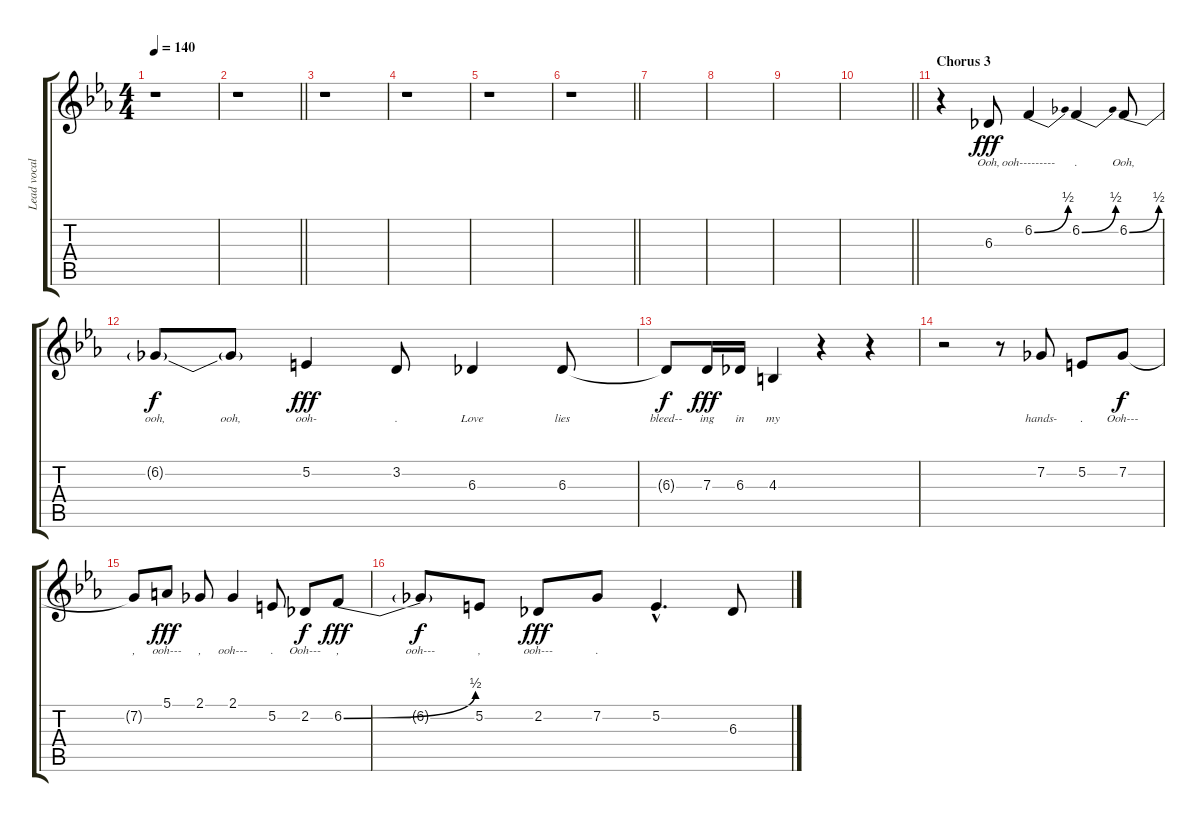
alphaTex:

\track ("Lead vocal - Elton John" "Lead vocal") {instrument altosax}
\staff {score tabs}
\tuning (E4 B3 G3 D3 A2 E2) {hide}
\ts (4 4)
\tempo 140
\clef g2
\ks cminor
r.1{dy f} |
\barLineRight lightlight
r.1 |
r.1 |
r.1 |
r.1 |
\barLineRight lightlight
r.1 |
|
|
|
\barLineRight lightlight
|
\section ("" "Chorus 3")
r.4 6.3.8{lyrics (0 "Ooh,") lyrics (1 "") lyrics (2 "") lyrics (3 "") lyrics (4 "") dy fff} 6.2{be (bend 0 0 60 2)}.4{lyrics (0 "ooh---------") lyrics (1 "") lyrics (2 "") lyrics (3 "") lyrics (4 "")} 6.2{be (bend 0 0 60 2)}.4{lyrics (0 ".") lyrics (1 "") lyrics (2 "") lyrics (3 "") lyrics (4 "")} 6.2{be (bend 0 0 60 2)}.8{lyrics (0 "Ooh,") lyrics (1 "") lyrics (2 "") lyrics (3 "") lyrics (4 "")} |
6.2{t}.8{lyrics (0 "ooh,") lyrics (1 "") lyrics (2 "") lyrics (3 "") lyrics (4 "") dy f} 6.2{t}.8{lyrics (0 "ooh,") lyrics (1 "") lyrics (2 "") lyrics (3 "") lyrics (4 "")} 5.2.4{lyrics (0 "ooh-") lyrics (1 "") lyrics (2 "") lyrics (3 "") lyrics (4 "") dy fff} 3.2.8{lyrics (0 ".") lyrics (1 "") lyrics (2 "") lyrics (3 "") lyrics (4 "")} 6.3.4{lyrics (0 "Love") lyrics (1 "") lyrics (2 "") lyrics (3 "") lyrics (4 "")} 6.3.8{lyrics (0 "lies") lyrics (1 "") lyrics (2 "") lyrics (3 "") lyrics (4 "")} |
6.3{t}.8{lyrics (0 "bleed--") lyrics (1 "") lyrics (2 "") lyrics (3 "") lyrics (4 "") dy f} 7.3.16{lyrics (0 "ing") lyrics (1 "") lyrics (2 "") lyrics (3 "") lyrics (4 "") dy fff} 6.3.16{lyrics (0 "in") lyrics (1 "") lyrics (2 "") lyrics (3 "") lyrics (4 "")} 4.3.4{lyrics (0 "my") lyrics (1 "") lyrics (2 "") lyrics (3 "") lyrics (4 "")} r.4 r.4 |
r.2 r.8 7.2.8{lyrics (0 "hands-") lyrics (1 "") lyrics (2 "") lyrics (3 "") lyrics (4 "")} 5.2.8{lyrics (0 ".") lyrics (1 "") lyrics (2 "") lyrics (3 "") lyrics (4 "")} 7.2.8{lyrics (0 "Ooh---") lyrics (1 "") lyrics (2 "") lyrics (3 "") lyrics (4 "") dy f} |
7.2{t}.8{lyrics (0 ",") lyrics (1 "") lyrics (2 "") lyrics (3 "") lyrics (4 "")} 5.1.8{lyrics (0 "ooh---") lyrics (1 "") lyrics (2 "") lyrics (3 "") lyrics (4 "") dy fff} 2.1.8{lyrics (0 ",") lyrics (1 "") lyrics (2 "") lyrics (3 "") lyrics (4 "")} 2.1.4{lyrics (0 "ooh---") lyrics (1 "") lyrics (2 "") lyrics (3 "") lyrics (4 "")} 5.2.8{lyrics (0 ".") lyrics (1 "") lyrics (2 "") lyrics (3 "") lyrics (4 "")} 2.2.8{lyrics (0 "Ooh---") lyrics (1 "") lyrics (2 "") lyrics (3 "") lyrics (4 "") dy f} 6.2{be (bend 0 0 60 2)}.8{lyrics (0 ",") lyrics (1 "") lyrics (2 "") lyrics (3 "") lyrics (4 "") dy fff} |
6.2{t}.8{lyrics (0 "ooh---") lyrics (1 "") lyrics (2 "") lyrics (3 "") lyrics (4 "") dy f} 5.2.8{lyrics (0 ",") lyrics (1 "") lyrics (2 "") lyrics (3 "") lyrics (4 "")} 2.2.8{lyrics (0 "ooh---") lyrics (1 "") lyrics (2 "") lyrics (3 "") lyrics (4 "") dy fff} 7.2.8{lyrics (0 ".") lyrics (1 "") lyrics (2 "") lyrics (3 "") lyrics (4 "")} 5.2{hac}.4{d} 6.3.8
